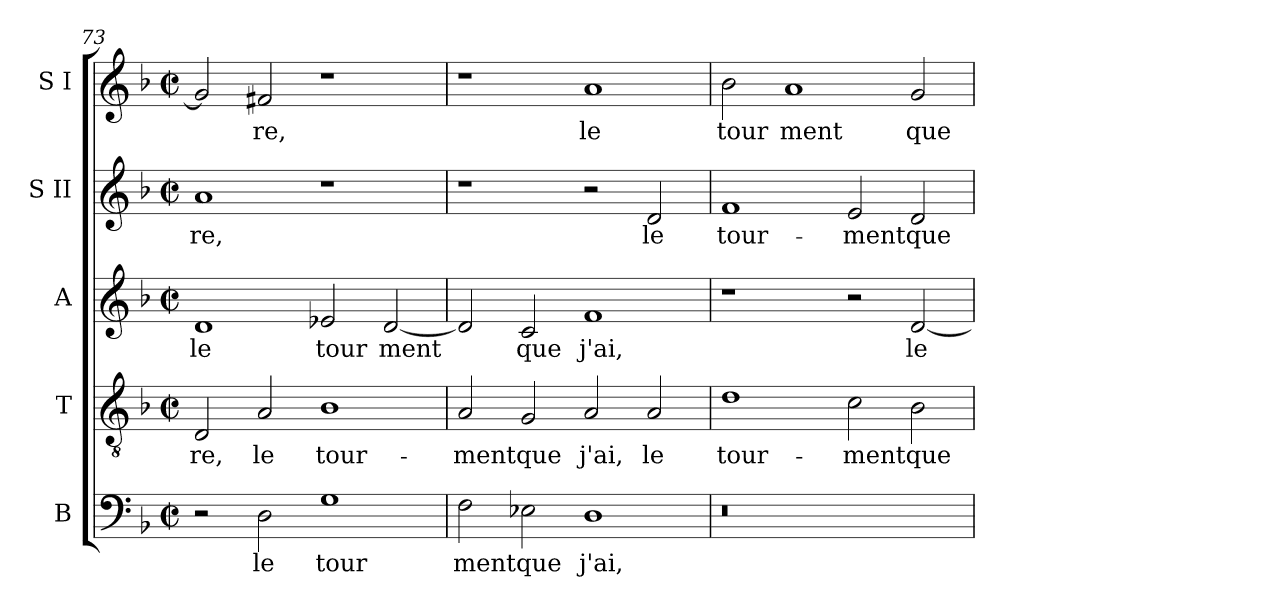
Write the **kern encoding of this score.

**kern	**text	**kern	**text	**kern	**text	**kern	**text	**kern	**text
*part5	*part5	*part4	*part4	*part3	*part3	*part2	*part2	*part1	*part1
*staff5	*staff5	*staff4	*staff4	*staff3	*staff3	*staff2	*staff2	*staff1	*staff1
*I"B	*	*I"T	*	*I"A	*	*I"S II	*	*I"S I	*
*clefF4	*	*clefGv2	*	*clefG2	*	*clefG2	*	*clefG2	*
*k[b-]	*	*k[b-]	*	*k[b-]	*	*k[b-]	*	*k[b-]	*
*F:	*	*F:	*	*F:	*	*F:	*	*F:	*
*M2/2	*	*M2/2	*	*M2/2	*	*M2/2	*	*M2/2	*
*met(c|)	*	*met(c|)	*	*met(c|)	*	*met(c|)	*	*met(c|)	*
=73	=73	=73	=73	=73	=73	=73	=73	=73	=73
!	!	!	!LO:LY:b:cj	!	!LO:LY:b:cj	!	!LO:LY:b:cj	!	!
2r	.	2D/	-re,	1d	le	1a	-re,	2g/]	.
!	!LO:LY:b:cj	!	!LO:LY:b:cj	!	!	!	!	!	!LO:LY:b:cj
2D\	le	2A/	le	.	.	.	.	2f#X/	re,
!	!LO:LY:b:cj	!	!LO:LY:b:cj	!	!LO:LY:b:cj	!	!	!	!
1G	tour	1B-	tour-	2e-X/	tour	1r	.	1r	.
!	!	!	!	!	!LO:LY:b	!	!	!	!
.	.	.	.	[<2d/	ment	.	.	.	.
=74	=74	=74	=74	=74	=74	=74	=74	=74	=74
!	!LO:LY:b:cj	!	!LO:LY:b:cj	!	!	!	!	!	!
2F\	ment	2A/	-ment	2d/]	.	1r	.	1r	.
!	!LO:LY:b:cj	!	!LO:LY:b:cj	!	!LO:LY:b:cj	!	!	!	!
2E-X\	que	2G/	que	2c/	que	.	.	.	.
!	!LO:LY:b:cj	!	!LO:LY:b:cj	!	!LO:LY:b:cj	!	!	!	!LO:LY:b:cj
1D	j'ai,	2A/	j'ai,	1f	j'ai,	2r	.	1a	le
!	!	!	!LO:LY:b:cj	!	!	!	!LO:LY:b:cj	!	!
.	.	2A/	le	.	.	2d/	le	.	.
=75	=75	=75	=75	=75	=75	=75	=75	=75	=75
!	!	!	!LO:LY:b:cj	!	!	!	!LO:LY:b:cj	!	!LO:LY:b:cj
0r	.	1d	tour-	1r	.	1f	tour-	2b-\	tour
!	!	!	!	!	!	!	!	!	!LO:LY:b:cj
.	.	.	.	.	.	.	.	1a	ment
!	!	!	!LO:LY:b:cj	!	!	!	!LO:LY:b:cj	!	!
.	.	2c\	-ment	2r	.	2e/	-ment	.	.
!	!	!	!LO:LY:b:cj	!	!LO:LY:b:cj	!	!LO:LY:b:cj	!	!LO:LY:b:cj
.	.	2B-\	que	[>2d/	le	2d/	que	2g/	que
=	=	=	=	=	=	=	=	=	=
*-	*-	*-	*-	*-	*-	*-	*-	*-	*-
